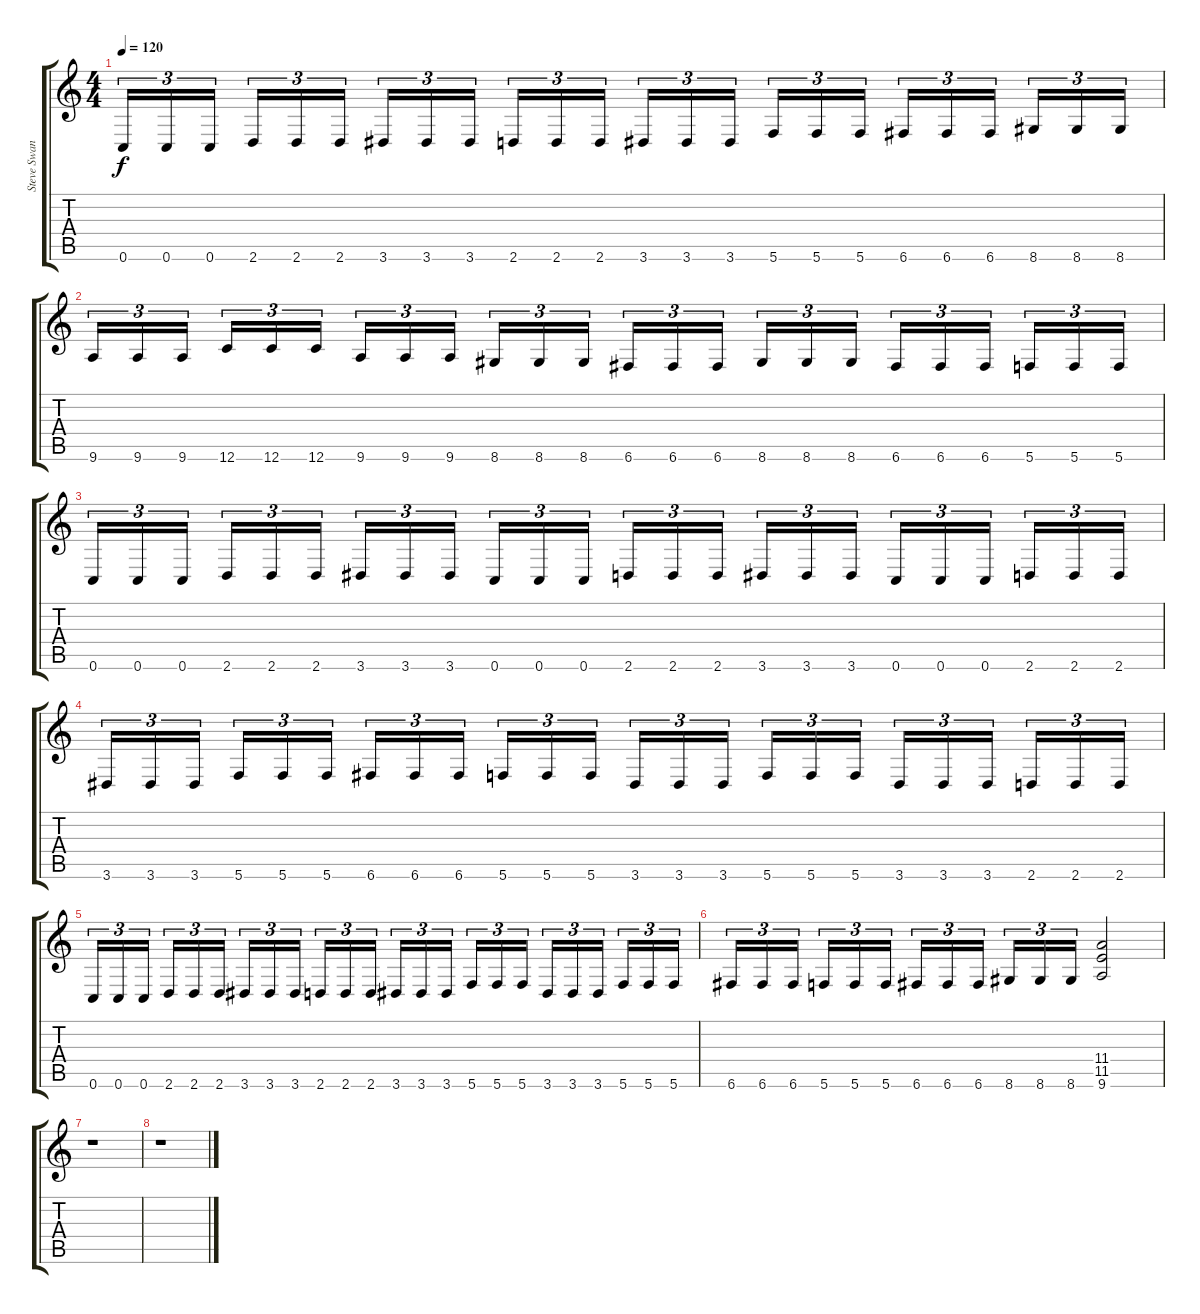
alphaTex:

\track ("Steve Swanson" "Steve Swan") {instrument distortionguitar}
\staff {score tabs}
\tuning (C4 G3 Eb3 Bb2 F2 C2) {hide}
\ts (4 4)
\tempo 120
\clef g2
\ks c
0.6.16{tu (3 2) dy f} 0.6.16{tu (3 2)} 0.6.16{tu (3 2)} 2.6.16{tu (3 2)} 2.6.16{tu (3 2)} 2.6.16{tu (3 2)} 3.6.16{tu (3 2)} 3.6.16{tu (3 2)} 3.6.16{tu (3 2)} 2.6.16{tu (3 2)} 2.6.16{tu (3 2)} 2.6.16{tu (3 2)} 3.6.16{tu (3 2)} 3.6.16{tu (3 2)} 3.6.16{tu (3 2)} 5.6.16{tu (3 2)} 5.6.16{tu (3 2)} 5.6.16{tu (3 2)} 6.6.16{tu (3 2)} 6.6.16{tu (3 2)} 6.6.16{tu (3 2)} 8.6.16{tu (3 2)} 8.6.16{tu (3 2)} 8.6.16{tu (3 2)} |
9.6.16{tu (3 2)} 9.6.16{tu (3 2)} 9.6.16{tu (3 2)} 12.6.16{tu (3 2)} 12.6.16{tu (3 2)} 12.6.16{tu (3 2)} 9.6.16{tu (3 2)} 9.6.16{tu (3 2)} 9.6.16{tu (3 2)} 8.6.16{tu (3 2)} 8.6.16{tu (3 2)} 8.6.16{tu (3 2)} 6.6.16{tu (3 2)} 6.6.16{tu (3 2)} 6.6.16{tu (3 2)} 8.6.16{tu (3 2)} 8.6.16{tu (3 2)} 8.6.16{tu (3 2)} 6.6.16{tu (3 2)} 6.6.16{tu (3 2)} 6.6.16{tu (3 2)} 5.6.16{tu (3 2)} 5.6.16{tu (3 2)} 5.6.16{tu (3 2)} |
0.6.16{tu (3 2)} 0.6.16{tu (3 2)} 0.6.16{tu (3 2)} 2.6.16{tu (3 2)} 2.6.16{tu (3 2)} 2.6.16{tu (3 2)} 3.6.16{tu (3 2)} 3.6.16{tu (3 2)} 3.6.16{tu (3 2)} 0.6.16{tu (3 2)} 0.6.16{tu (3 2)} 0.6.16{tu (3 2)} 2.6.16{tu (3 2)} 2.6.16{tu (3 2)} 2.6.16{tu (3 2)} 3.6.16{tu (3 2)} 3.6.16{tu (3 2)} 3.6.16{tu (3 2)} 0.6.16{tu (3 2)} 0.6.16{tu (3 2)} 0.6.16{tu (3 2)} 2.6.16{tu (3 2)} 2.6.16{tu (3 2)} 2.6.16{tu (3 2)} |
3.6.16{tu (3 2)} 3.6.16{tu (3 2)} 3.6.16{tu (3 2)} 5.6.16{tu (3 2)} 5.6.16{tu (3 2)} 5.6.16{tu (3 2)} 6.6.16{tu (3 2)} 6.6.16{tu (3 2)} 6.6.16{tu (3 2)} 5.6.16{tu (3 2)} 5.6.16{tu (3 2)} 5.6.16{tu (3 2)} 3.6.16{tu (3 2)} 3.6.16{tu (3 2)} 3.6.16{tu (3 2)} 5.6.16{tu (3 2)} 5.6.16{tu (3 2)} 5.6.16{tu (3 2)} 3.6.16{tu (3 2)} 3.6.16{tu (3 2)} 3.6.16{tu (3 2)} 2.6.16{tu (3 2)} 2.6.16{tu (3 2)} 2.6.16{tu (3 2)} |
0.6.16{tu (3 2)} 0.6.16{tu (3 2)} 0.6.16{tu (3 2)} 2.6.16{tu (3 2)} 2.6.16{tu (3 2)} 2.6.16{tu (3 2)} 3.6.16{tu (3 2)} 3.6.16{tu (3 2)} 3.6.16{tu (3 2)} 2.6.16{tu (3 2)} 2.6.16{tu (3 2)} 2.6.16{tu (3 2)} 3.6.16{tu (3 2)} 3.6.16{tu (3 2)} 3.6.16{tu (3 2)} 5.6.16{tu (3 2)} 5.6.16{tu (3 2)} 5.6.16{tu (3 2)} 3.6.16{tu (3 2)} 3.6.16{tu (3 2)} 3.6.16{tu (3 2)} 5.6.16{tu (3 2)} 5.6.16{tu (3 2)} 5.6.16{tu (3 2)} |
6.6.16{tu (3 2)} 6.6.16{tu (3 2)} 6.6.16{tu (3 2)} 5.6.16{tu (3 2)} 5.6.16{tu (3 2)} 5.6.16{tu (3 2)} 6.6.16{tu (3 2)} 6.6.16{tu (3 2)} 6.6.16{tu (3 2)} 8.6.16{tu (3 2)} 8.6.16{tu (3 2)} 8.6.16{tu (3 2)} (11.4 11.5 9.6).2 |
r.1 |
r.1
